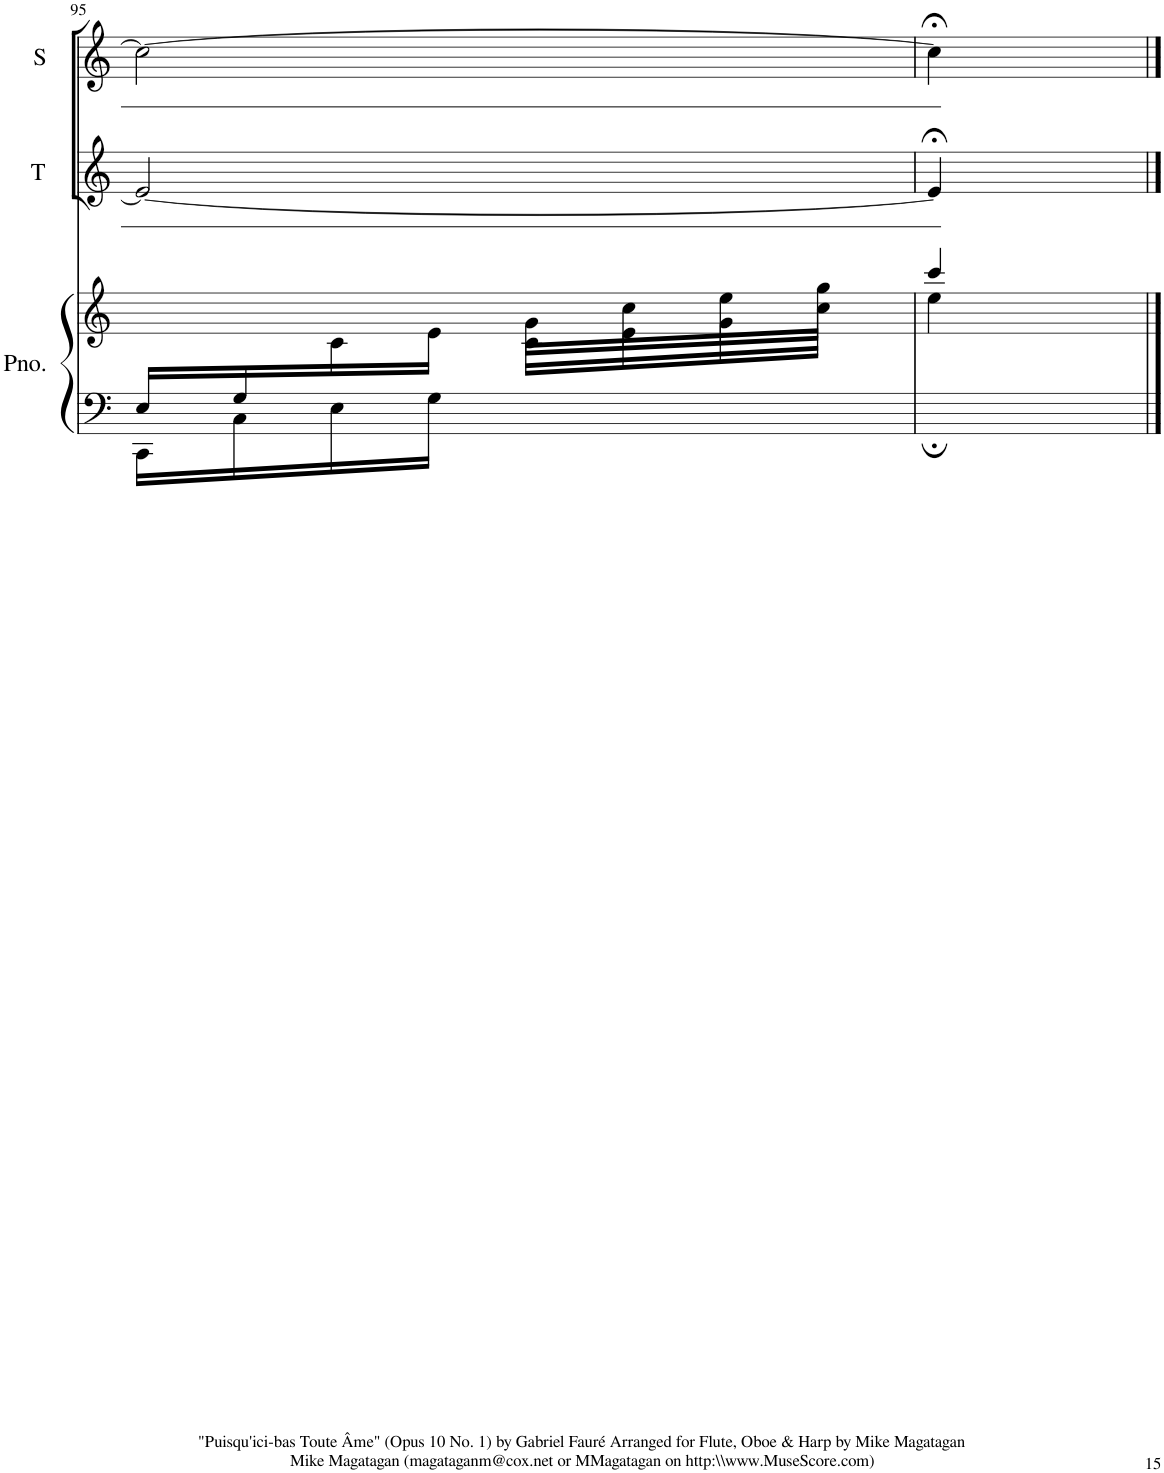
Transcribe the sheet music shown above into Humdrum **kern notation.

**kern	**kern	**kern	**kern
*part3	*part3	*part2	*part1
*staff4	*staff3	*staff2	*staff1
*I"Piano	*	*I"T	*I"S
*I'Pno.	*	*I'T	*I'S
!!LO:PB:g=z
*clefF4	*clefG2	*clefG2	*clefG2
*k[]	*k[]	*k[]	*k[]
*M2/4	*M2/4	*M2/4	*M2/4
=95	=95	=95	=95
*^	*^	*	*
16E/LL	16CC\LL	8ryy	4ryy	2e/_	2cc\_
16G/	16C\	.	.	.	.
4ryy	16E\	16c\	.	.	.
.	16G\JJ	16e\JJ	.	.	.
.	4ryy	16g\LL	16c\LL	.	.
.	.	16cc\	16e\	.	.
8ryy	.	16ee\	16g\	.	.
.	.	16gg\JJ	16cc\JJ	.	.
*v	*v	*	*	*	*
=96	=96	=96	=96	=96
4ryy	4ccc/	4ee;\	4e;</]	4cc;<\]
*	*v	*v	*	*
==	==	==	==
*-	*-	*-	*-
